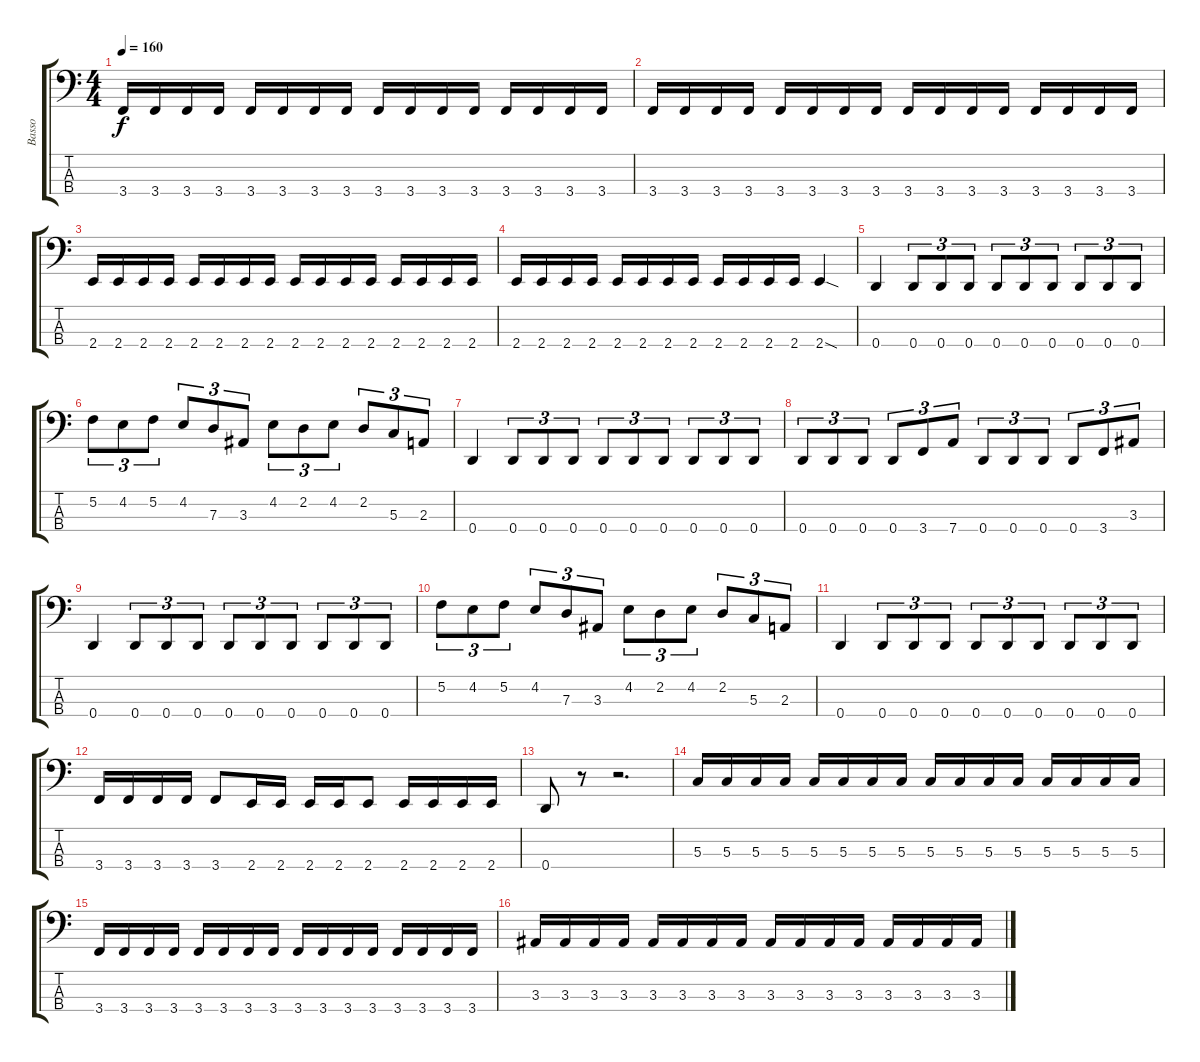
\track ("Basso" "Basso") {instrument electricbassfinger}
\staff {score tabs}
\tuning (F2 C2 G1 D1) {hide}
\ts (4 4)
\tempo 160
\clef f4
\ks c
3.4.16{dy f} 3.4.16 3.4.16 3.4.16 3.4.16 3.4.16 3.4.16 3.4.16 3.4.16 3.4.16 3.4.16 3.4.16 3.4.16 3.4.16 3.4.16 3.4.16 |
3.4.16 3.4.16 3.4.16 3.4.16 3.4.16 3.4.16 3.4.16 3.4.16 3.4.16 3.4.16 3.4.16 3.4.16 3.4.16 3.4.16 3.4.16 3.4.16 |
2.4.16 2.4.16 2.4.16 2.4.16 2.4.16 2.4.16 2.4.16 2.4.16 2.4.16 2.4.16 2.4.16 2.4.16 2.4.16 2.4.16 2.4.16 2.4.16 |
2.4.16 2.4.16 2.4.16 2.4.16 2.4.16 2.4.16 2.4.16 2.4.16 2.4.16 2.4.16 2.4.16 2.4.16 2.4{sod}.4 |
0.4.4 0.4.8{tu (3 2)} 0.4.8{tu (3 2)} 0.4.8{tu (3 2)} 0.4.8{tu (3 2)} 0.4.8{tu (3 2)} 0.4.8{tu (3 2)} 0.4.8{tu (3 2)} 0.4.8{tu (3 2)} 0.4.8{tu (3 2)} |
5.2.8{tu (3 2)} 4.2.8{tu (3 2)} 5.2.8{tu (3 2)} 4.2.8{tu (3 2)} 7.3.8{tu (3 2)} 3.3.8{tu (3 2)} 4.2.8{tu (3 2)} 2.2.8{tu (3 2)} 4.2.8{tu (3 2)} 2.2.8{tu (3 2)} 5.3.8{tu (3 2)} 2.3.8{tu (3 2)} |
0.4.4 0.4.8{tu (3 2)} 0.4.8{tu (3 2)} 0.4.8{tu (3 2)} 0.4.8{tu (3 2)} 0.4.8{tu (3 2)} 0.4.8{tu (3 2)} 0.4.8{tu (3 2)} 0.4.8{tu (3 2)} 0.4.8{tu (3 2)} |
0.4.8{tu (3 2)} 0.4.8{tu (3 2)} 0.4.8{tu (3 2)} 0.4.8{tu (3 2)} 3.4.8{tu (3 2)} 7.4.8{tu (3 2)} 0.4.8{tu (3 2)} 0.4.8{tu (3 2)} 0.4.8{tu (3 2)} 0.4.8{tu (3 2)} 3.4.8{tu (3 2)} 3.3.8{tu (3 2)} |
0.4.4 0.4.8{tu (3 2)} 0.4.8{tu (3 2)} 0.4.8{tu (3 2)} 0.4.8{tu (3 2)} 0.4.8{tu (3 2)} 0.4.8{tu (3 2)} 0.4.8{tu (3 2)} 0.4.8{tu (3 2)} 0.4.8{tu (3 2)} |
5.2.8{tu (3 2)} 4.2.8{tu (3 2)} 5.2.8{tu (3 2)} 4.2.8{tu (3 2)} 7.3.8{tu (3 2)} 3.3.8{tu (3 2)} 4.2.8{tu (3 2)} 2.2.8{tu (3 2)} 4.2.8{tu (3 2)} 2.2.8{tu (3 2)} 5.3.8{tu (3 2)} 2.3.8{tu (3 2)} |
0.4.4 0.4.8{tu (3 2)} 0.4.8{tu (3 2)} 0.4.8{tu (3 2)} 0.4.8{tu (3 2)} 0.4.8{tu (3 2)} 0.4.8{tu (3 2)} 0.4.8{tu (3 2)} 0.4.8{tu (3 2)} 0.4.8{tu (3 2)} |
3.4.16 3.4.16 3.4.16 3.4.16 3.4.8 2.4.16 2.4.16 2.4.16 2.4.16 2.4.8 2.4.16 2.4.16 2.4.16 2.4.16 |
0.4.8 r.8 r.2{d} |
5.3.16 5.3.16 5.3.16 5.3.16 5.3.16 5.3.16 5.3.16 5.3.16 5.3.16 5.3.16 5.3.16 5.3.16 5.3.16 5.3.16 5.3.16 5.3.16 |
3.4.16 3.4.16 3.4.16 3.4.16 3.4.16 3.4.16 3.4.16 3.4.16 3.4.16 3.4.16 3.4.16 3.4.16 3.4.16 3.4.16 3.4.16 3.4.16 |
3.3.16 3.3.16 3.3.16 3.3.16 3.3.16 3.3.16 3.3.16 3.3.16 3.3.16 3.3.16 3.3.16 3.3.16 3.3.16 3.3.16 3.3.16 3.3.16
